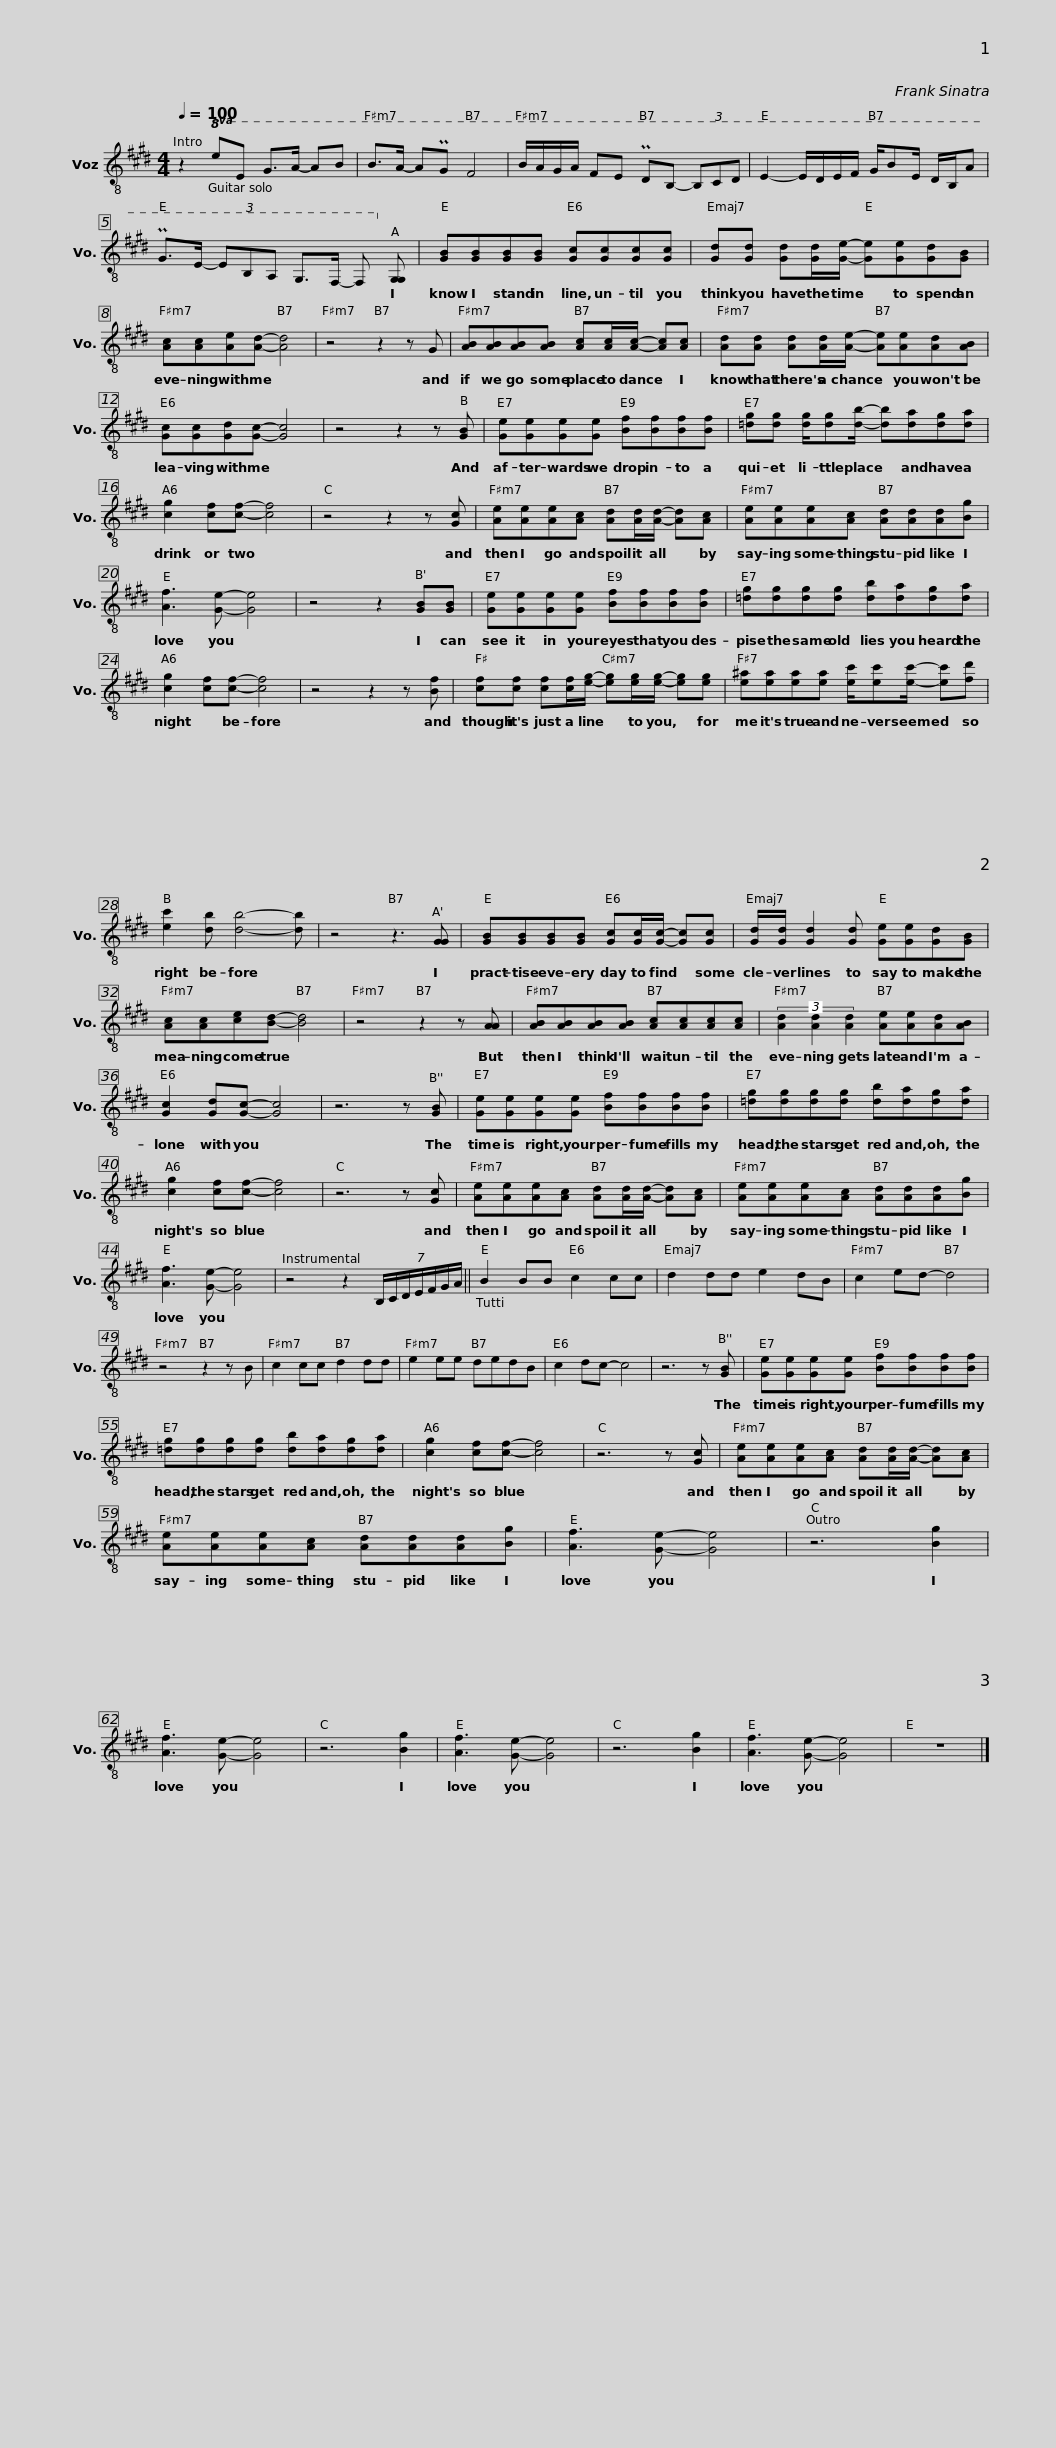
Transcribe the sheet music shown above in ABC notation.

X:1
L:1/8
Q:1/4=100
M:4/4
I:linebreak $
K:E
V:1 treble-8
V:1
 z2!8va(! ee g>a- ab | b>a- aPg f4 | b/a/g/a/ fe PdB- (3Bcd | e2- e/d/e/f/ g/be/ d/B/a |$ Pg>e- (3eBA G>F- F!8va)! [GG] | %5
 [GB][GB][GB][GB] [Gc][Gc][Gc][Gc] |$ [Gd][Gd] [Gd][Gd]/[Ge]/- [Ge][Ge][Gd][GB] | [Ac][Ac][Ae][Ad]- [Ad]4 | z4 z2 z G |$ [AB][AB][AB][AB] [Ac][Ac]/[Ac]/- [Ac][Ac] | %10
 [Ad][Ad] [Ad][Ad]/[Ae]/- [Ae][Ae][Ad][AB] |$ [Gc][Gc][Gd][Gc]- [Gc]4 | z4 z2 z [GB] | [Ge][Ge][Ge][Ge] [Bf][Bf][Bf][Bf] |$ [=dg][dg] [dg]/[dg][db]/- [db][da][dg][da] | %15
 [cg]2 [cf][cf]- [cf]4 | z4 z2 z [Gc] |$ [Ae][Ae][Ae][Ac] [Ad][Ad]/[Ad]/- [Ad][Ac] | [Ae][Ae][Ae][Ac] [Ad][Ad][Ad][Bg] | [Af]3 [Ge]- [Ge]4 |$ %20
 z4 z2 [GB][GB] | [Ge][Ge][Ge][Ge] [Bf][Bf][Bf][Bf] | [=dg][dg][dg][dg] [db][da][dg][da] |$ [cg]2 [cf][cf]- [cf]4 | z4 z2 z [Bf] | %25
 [cf][cf] [cf][cf]/[eg]/- [eg][eg]/[eg]/- [eg][eg] |$ [e^a][ea][ea][ea] [ec']/[ec'][ec']/- [ec'][fd'] | [ec']2 [db] [db]4- [db] | z4 z3 [GG] |$ [GB][GB][GB][GB] [Gc][Gc]/[Gc]/- [Gc][Gc] | %30
 [Gd]/[Gd]/ [Gd]2 [Gd] [Ge][Ge][Gd][GB] |$ [Ac][Ac][ce][Bd]- [Bd]4 | z4 z2 z [AA] | [AB][AB][AB][AB] [Ac][Ac][Ac][Ac] |$ (3[Ad]2 [Ad]2 [Ad]2 [Ae][Ae][Ad][AB] | %35
 [Gc]2 [Gd][Gc]- [Gc]4 | z6 z [GB] |$ [Ge][Ge][Ge][Ge] [Bf][Bf][Bf][Bf] | [=dg][dg][dg][dg] [db][da][dg][da] |$ [cg]2 [cf][cf]- [cf]4 | %40
 z6 z [Gc] | [Ae][Ae][Ae][Ac] [Ad][Ad]/[Ad]/- [Ad][Ac] |$ [Ae][Ae][Ae][Ac] [Ad][Ad][Ad][Bg] | [Af]3 [Ge]- [Ge]4 | z4 z2 (7:4:7B,/C/D/E/F/G/A/ || %45
 B2 BB c2 cc |$ d2 dd e2 dB | c2 ed- d4 | z4 z2 z B | c2 cc d2 dd | %50
 e2 ee dedB | c2 dc- c4 |$ z6 z [GB] | [Ge][Ge][Ge][Ge] [Bf][Bf][Bf][Bf] | [=dg][dg][dg][dg] [db][da][dg][da] |$ %55
 [cg]2 [cf][cf]- [cf]4 | z6 z [Gc] | [Ae][Ae][Ae][Ac] [Ad][Ad]/[Ad]/- [Ad][Ac] |$ [Ae][Ae][Ae][Ac] [Ad][Ad][Ad][Bg] | [Af]3 [Ge]- [Ge]4 | %60
 z6 [Bg]2 | [Af]3 [Ge]- [Ge]4 | z6 [Bg]2 |$ [Af]3 [Ge]- [Ge]4 | z6 [Bg]2 | %65
 [Af]3 [Ge]- [Ge]4 | z8 |] %67
